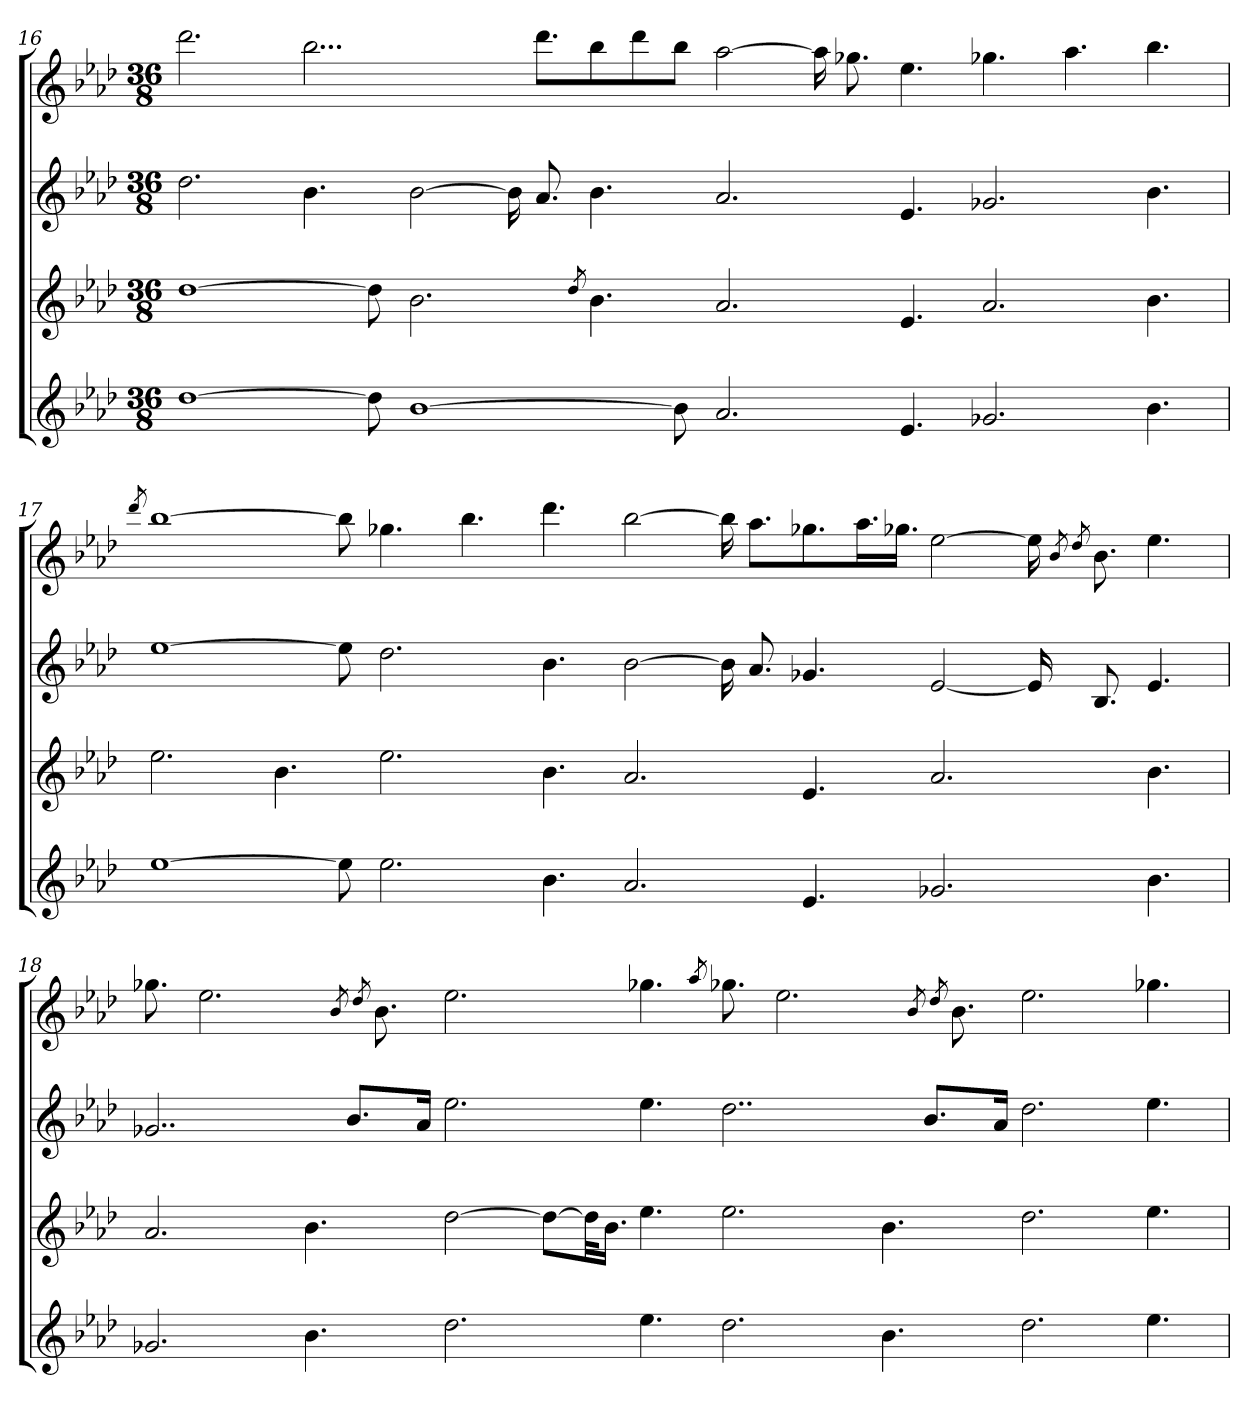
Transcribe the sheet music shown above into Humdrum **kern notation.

**kern	**kern	**kern	**kern
*part4	*part3	*part2	*part1
*staff4	*staff3	*staff2	*staff1
*clefG2	*clefG2	*clefG2	*clefG2
*k[b-e-a-d-]	*k[b-e-a-d-]	*k[b-e-a-d-]	*k[b-e-a-d-]
*M36/8	*M36/8	*M36/8	*M36/8
=16	=16	=16	=16
[1dd-	[1dd-	2.dd-	2.ddd-
.	.	4.b-	2...bb-
8dd-]	8dd-]	.	.
[1b-	2.b-	[2b-	.
.	.	16b-]	.
.	.	8.a-	8.ddd-\L
.	8qdd-	.	.
.	4.b-	4.b-	8bb-\
.	.	.	8ddd-\
8b-]	.	.	8bb-\J
2.a-	2.a-	2.a-	[2aa-
.	.	.	16aa-]
.	.	.	8.gg-X
4.e-	4.e-	4.e-	4.ee-
2.g-X	2.a-	2.g-X	4.gg-X
.	.	.	4.aa-
4.b-	4.b-	4.b-	4.bb-
=17	=17	=17	=17
.	.	.	8qddd-
[1ee-	2.ee-	[1ee-	[1bb-
.	4.b-	.	.
8ee-]	.	8ee-]	8bb-]
2.ee-	2.ee-	2.dd-	4.gg-X
.	.	.	4.bb-
4.b-	4.b-	4.b-	4.ddd-
2.a-	2.a-	[2b-	[2bb-
.	.	16b-]	16bb-]
.	.	8.a-	8.aa-\L
4.e-	4.e-	4.g-X	8.gg-X\
.	.	.	16.aa-\L
.	.	.	16.gg-X\JJ
2.g-X	2.a-	[2e-	[2ee-
.	.	16e-]	16ee-]
.	.	.	8qb-
.	.	.	8qdd-
.	.	8.B-	8.b-
4.b-	4.b-	4.e-	4.ee-
=18	=18	=18	=18
2.g-X	2.a-	2..g-X	8.gg-X
.	.	.	2.ee-
4.b-	4.b-	.	.
.	.	8.b-/L	.
.	.	.	8qb-
.	.	.	8qdd-
.	.	.	8.b-
.	.	16a-/Jk	.
2.dd-	[2dd-	2.ee-	2.ee-
.	8dd-\L_	.	.
.	32dd-\KL]	.	.
.	16.b-\JJ	.	.
4.ee-	4.ee-	4.ee-	4.gg-X
.	.	.	8qaa-
2.dd-	2.ee-	2..dd-	8.gg-X
.	.	.	2.ee-
4.b-	4.b-	.	.
.	.	8.b-/L	.
.	.	.	8qb-
.	.	.	8qdd-
.	.	.	8.b-
.	.	16a-/Jk	.
2.dd-	2.dd-	2.dd-	2.ee-
4.ee-	4.ee-	4.ee-	4.gg-X
=	=	=	=
*-	*-	*-	*-
